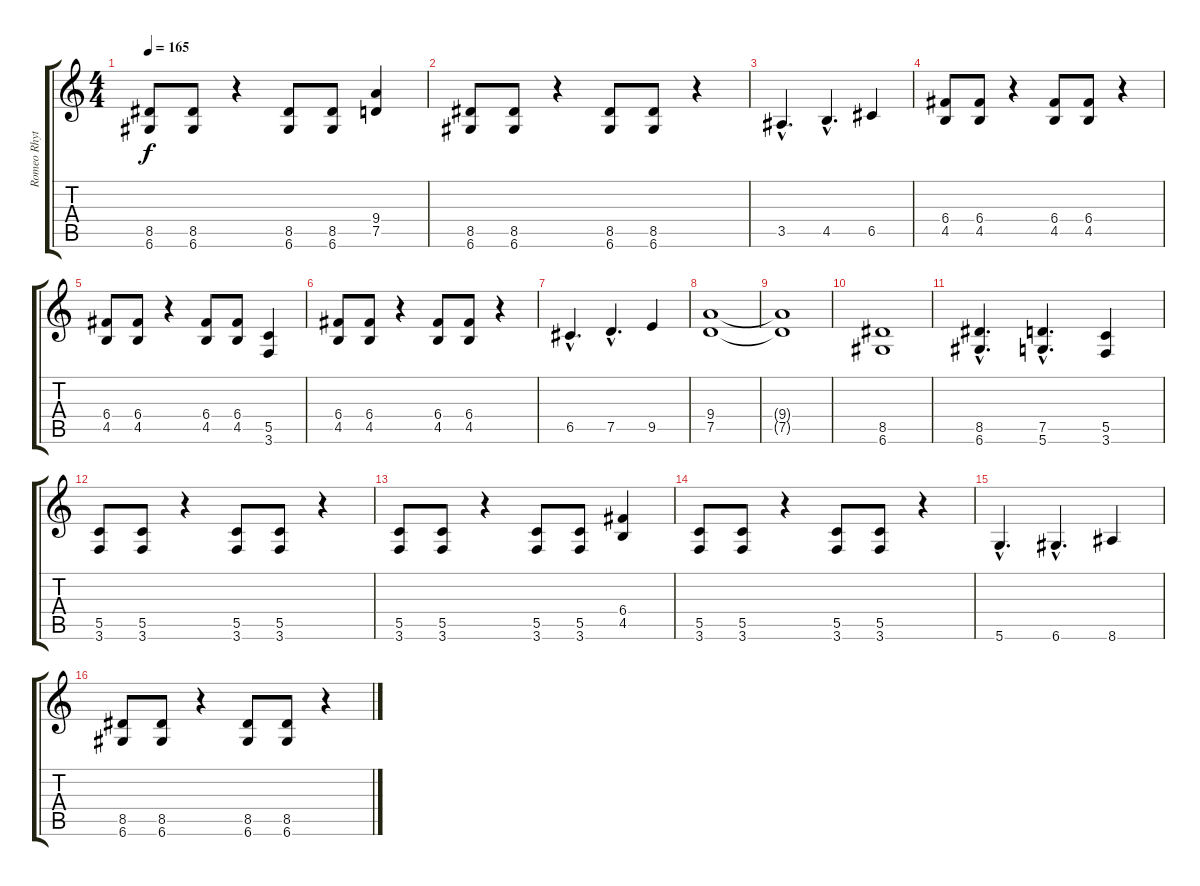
\track ("Romeo Rhythim" "Romeo Rhyt") {instrument overdrivenguitar}
\staff {score tabs}
\tuning (D4 A3 F3 C3 G2 D2) {hide}
\ts (4 4)
\tempo 165
\clef g2
\ks c
(8.5 6.6).8{dy f} (8.5 6.6).8 r.4 (8.5 6.6).8 (8.5 6.6).8 (9.4 7.5).4 |
(8.5 6.6).8 (8.5 6.6).8 r.4 (8.5 6.6).8 (8.5 6.6).8 r.4 |
3.5{hac}.4{d} 4.5{hac}.4{d} 6.5.4 |
(6.4 4.5).8 (6.4 4.5).8 r.4 (6.4 4.5).8 (6.4 4.5).8 r.4 |
(6.4 4.5).8 (6.4 4.5).8 r.4 (6.4 4.5).8 (6.4 4.5).8 (5.5 3.6).4 |
(6.4 4.5).8 (6.4 4.5).8 r.4 (6.4 4.5).8 (6.4 4.5).8 r.4 |
6.5{hac}.4{d} 7.5{hac}.4{d} 9.5.4 |
(9.4 7.5).1 |
(9.4{t} 7.5{t}).1 |
(8.5 6.6).1 |
(8.5{hac} 6.6{hac}).4{d} (7.5{hac} 5.6{hac}).4{d} (5.5 3.6).4 |
(5.5 3.6).8 (5.5 3.6).8 r.4 (5.5 3.6).8 (5.5 3.6).8 r.4 |
(5.5 3.6).8 (5.5 3.6).8 r.4 (5.5 3.6).8 (5.5 3.6).8 (6.4 4.5).4 |
(5.5 3.6).8 (5.5 3.6).8 r.4 (5.5 3.6).8 (5.5 3.6).8 r.4 |
5.6{hac}.4{d} 6.6{hac}.4{d} 8.6.4 |
(8.5 6.6).8 (8.5 6.6).8 r.4 (8.5 6.6).8 (8.5 6.6).8 r.4
